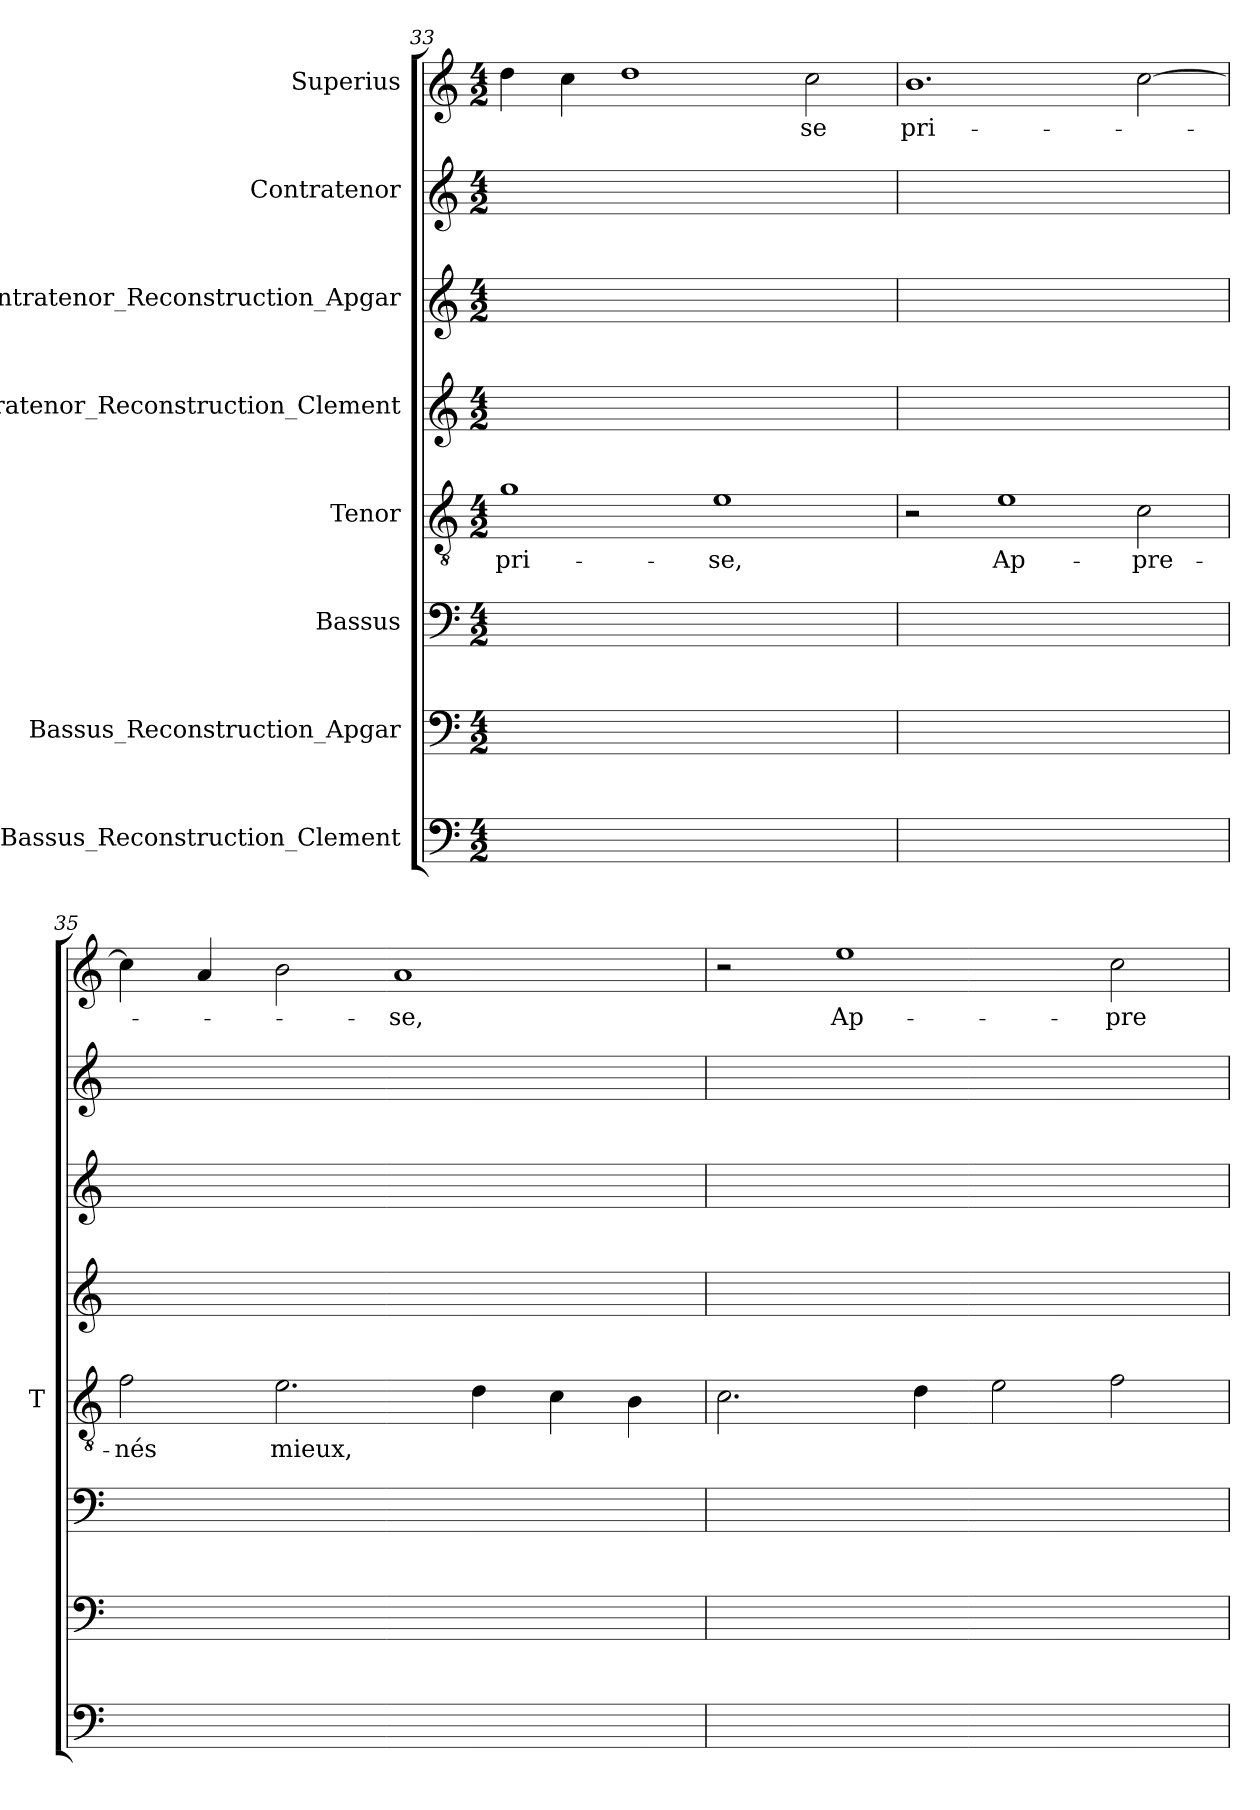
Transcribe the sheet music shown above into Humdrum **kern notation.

**kern	**kern	**kern	**kern	**text	**kern	**kern	**kern	**kern	**text
*part8	*part7	*part6	*part5	*part5	*part4	*part3	*part2	*part1	*part1
*staff8	*staff7	*staff6	*staff5	*staff5	*staff4	*staff3	*staff2	*staff1	*staff1
*I"Bassus_Reconstruction_Clement	*I"Bassus_Reconstruction_Apgar	*I"Bassus	*I"Tenor	*	*I"Contratenor_Reconstruction_Clement	*I"Contratenor_Reconstruction_Apgar	*I"Contratenor	*I"Superius	*
*	*	*	*I'T	*	*	*	*	*	*
*clefF4	*clefF4	*clefF4	*clefGv2	*	*clefG2	*clefG2	*clefG2	*clefG2	*
*k[]	*k[]	*k[]	*k[]	*	*k[]	*k[]	*k[]	*k[]	*
*M4/2	*M4/2	*M4/2	*M4/2	*	*M4/2	*M4/2	*M4/2	*M4/2	*
=33	=33	=33	=33	=33	=33	=33	=33	=33	=33
0ryy	0ryy	0ryy	1g	pri-	0ryy	0ryy	0ryy	4dd	.
.	.	.	.	.	.	.	.	4cc	.
.	.	.	.	.	.	.	.	1dd	.
.	.	.	1e	-se,	.	.	.	.	.
.	.	.	.	.	.	.	.	2cc	-se
=34	=34	=34	=34	=34	=34	=34	=34	=34	=34
0ryy	0ryy	0ryy	2r	.	0ryy	0ryy	0ryy	1.b	pri-
.	.	.	1e	Ap-	.	.	.	.	.
.	.	.	2c	pre-	.	.	.	[2cc	.
=35	=35	=35	=35	=35	=35	=35	=35	=35	=35
0ryy	0ryy	0ryy	2f	-nés	0ryy	0ryy	0ryy	4cc]	.
.	.	.	.	.	.	.	.	4a	.
.	.	.	2.e	-mieux,	.	.	.	2b	.
.	.	.	.	.	.	.	.	1a	-se,
.	.	.	4d	.	.	.	.	.	.
.	.	.	4c	.	.	.	.	.	.
.	.	.	4B	.	.	.	.	.	.
=36	=36	=36	=36	=36	=36	=36	=36	=36	=36
0ryy	0ryy	0ryy	2.c	.	0ryy	0ryy	0ryy	2r	.
.	.	.	.	.	.	.	.	1ee	Ap-
.	.	.	4d	.	.	.	.	.	.
.	.	.	2e	.	.	.	.	.	.
.	.	.	2f	.	.	.	.	2cc	pre-
=	=	=	=	=	=	=	=	=	=
*-	*-	*-	*-	*-	*-	*-	*-	*-	*-
